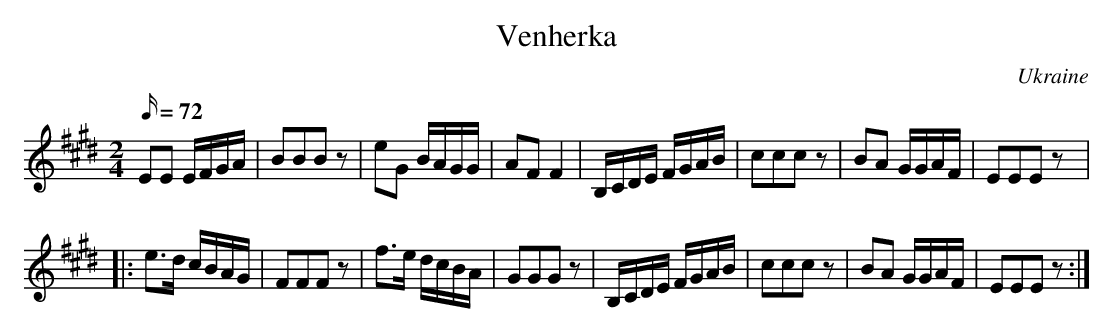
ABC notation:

X:1
T:Venherka
L:1/16
M:2/4
O:Ukraine
Q:72
K:E
E2E2 EFGA | B2B2B2 z2 | e2G2 BAGG | A2F2 F4 |\
B,CDE FGAB | c2c2c2 z2 | B2A2 GGAF | E2E2E2 z2 |:
e3d cBAG | F2F2F2 z2 | f3e dcBA | G2G2G2 z2 | \
B,CDE FGAB | c2c2c2 z2 | B2A2 GGAF | E2E2E2 z2 :|
